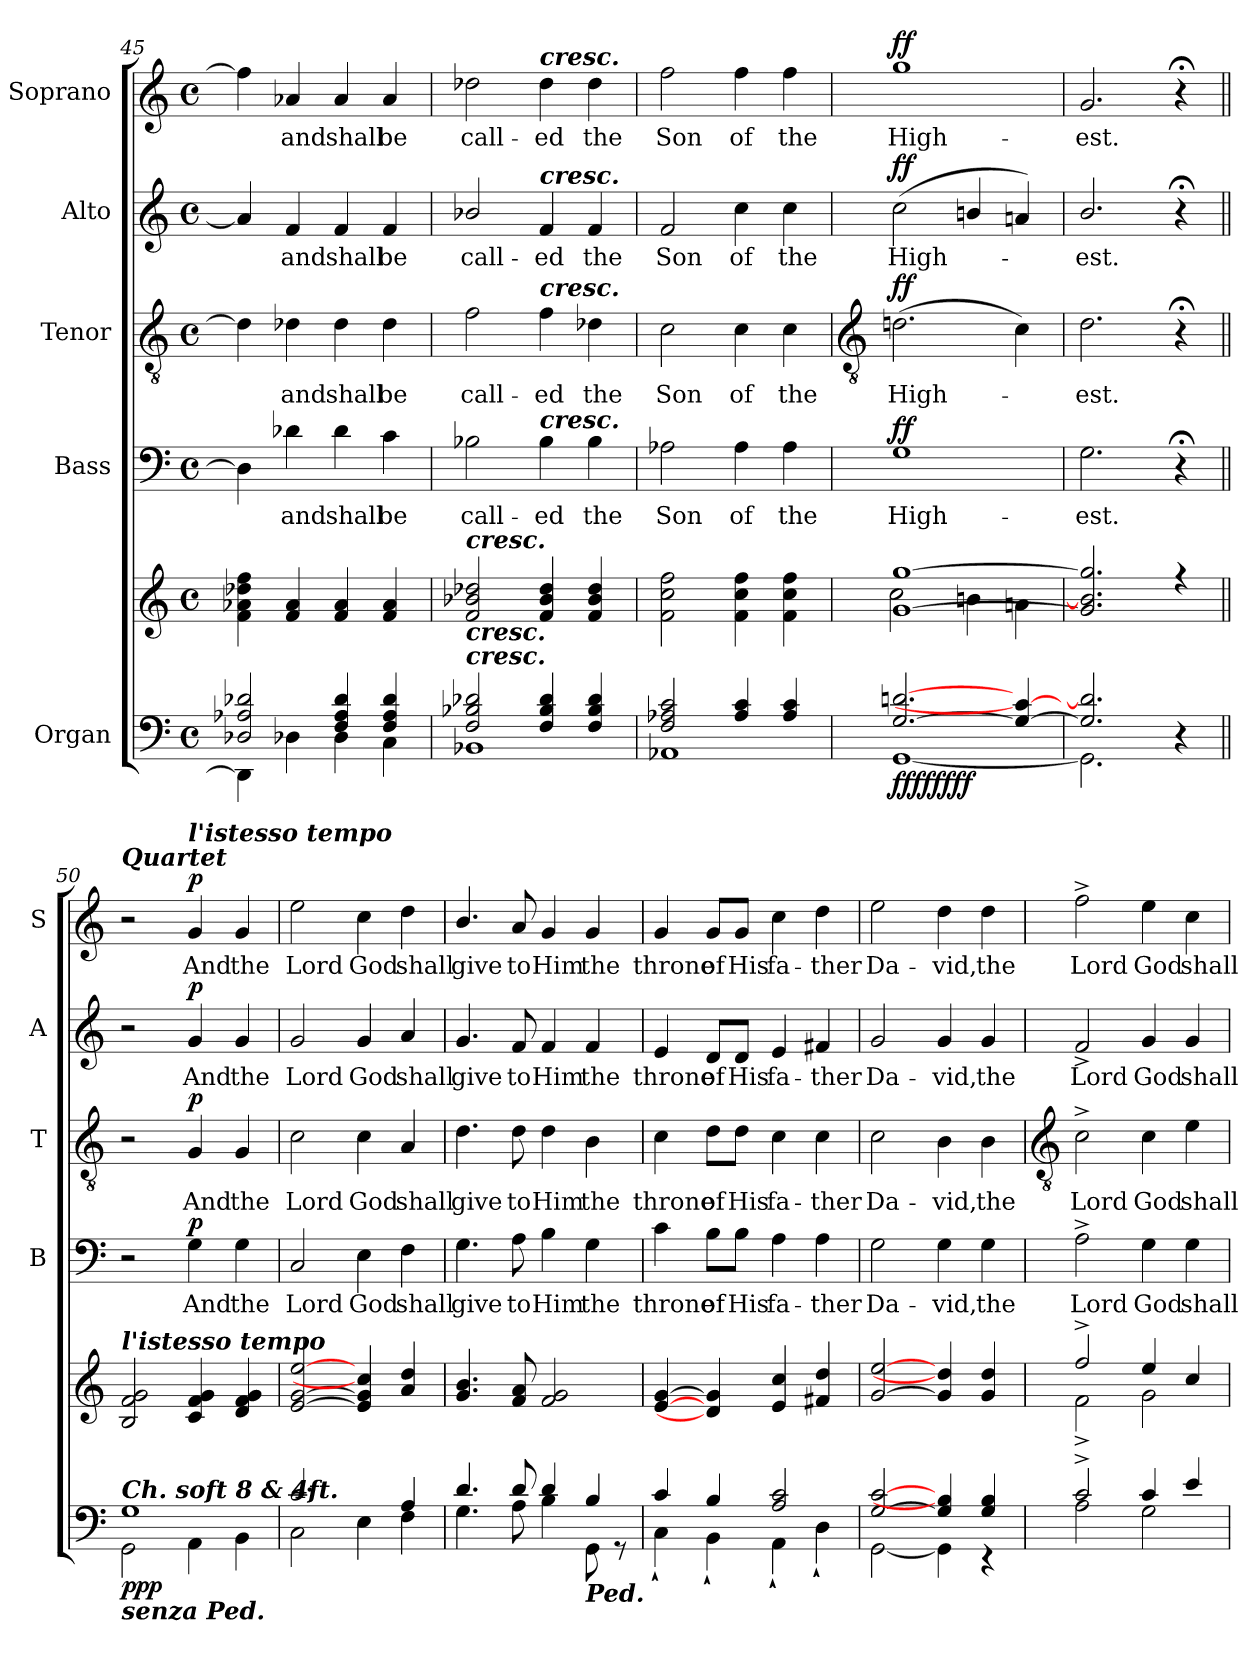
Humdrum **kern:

**kern	**kern	**dynam	**kern	**text	**dynam	**kern	**text	**dynam	**kern	**text	**dynam	**kern	**text	**dynam
*part5	*part5	*part5	*part4	*part4	*part4	*part3	*part3	*part3	*part2	*part2	*part2	*part1	*part1	*part1
*staff6	*staff5	*staff5/6	*staff4	*staff4	*staff4	*staff3	*staff3	*staff3	*staff2	*staff2	*staff2	*staff1	*staff1	*staff1
*I"Organ	*	*	*I"Bass	*	*	*I"Tenor	*	*	*I"Alto	*	*	*I"Soprano	*	*
*	*	*	*I'B	*	*	*I'T	*	*	*I'A	*	*	*I'S	*	*
*clefF4	*clefG2	*	*clefF4	*	*	*clefGv2	*	*	*clefG2	*	*	*clefG2	*	*
*k[]	*k[]	*	*k[]	*	*	*k[]	*	*	*k[]	*	*	*k[]	*	*
*C:	*C:	*	*C:	*	*	*C:	*	*	*C:	*	*	*C:	*	*
*M4/4	*M4/4	*	*M4/4	*	*	*M4/4	*	*	*M4/4	*	*	*M4/4	*	*
*met(c)	*met(c)	*	*met(c)	*	*	*met(c)	*	*	*met(c)	*	*	*met(c)	*	*
=45	=45	=45	=45	=45	=45	=45	=45	=45	=45	=45	=45	=45	=45	=45
*^	*	*	*	*	*	*	*	*	*	*	*	*	*	*
2D-X/ 2A-X/ 2d-X/	4DD-\]	4f 4a-X 4dd-X 4ff	.	4D-]	.	.	4d-]	.	.	4a-]	.	.	4ff]	.	.
!	!	!	!	!	!LO:LY:b	!	!	!LO:LY:b	!	!	!LO:LY:b	!	!	!LO:LY:b	!
.	4D-X\	4f 4a-	.	4d-X	and	.	4d-	and	.	4f	and	.	4a-X	and	.
!	!	!	!	!	!LO:LY:b	!	!	!LO:LY:b	!	!	!LO:LY:b	!	!	!LO:LY:b	!
4F/ 4A-/ 4d-/	4D-\	4f 4a-	.	4d-	shall	.	4d-	shall	.	4f	shall	.	4a-	shall	.
!	!	!	!	!	!LO:LY:b	!	!	!LO:LY:b	!	!	!LO:LY:b	!	!	!LO:LY:b	!
4F/ 4A-/ 4d-/	4C\	4f 4a-	.	4c	be	.	4d-	be	.	4f	be	.	4a-	be	.
=46	=46	=46	=46	=46	=46	=46	=46	=46	=46	=46	=46	=46	=46	=46	=46
!	!	!LO:TX:a:Bi:t=cresc.	!	!	!	!	!	!	!	!	!	!	!	!	!
!LO:TX:a:Bi:t=cresc.	!	!	!	!	!	!	!	!	!	!	!	!	!	!	!
!LO:TX:a:Bi:t=cresc.	!	!	!	!	!	!	!	!	!	!	!	!	!	!	!
!	!	!	!	!	!LO:LY:b	!	!	!LO:LY:b	!	!	!LO:LY:b	!	!	!LO:LY:b	!
2F/ 2B-X/ 2d-X/	1BB-X\	2f 2b-X 2dd-X	.	2B-X	call-	.	2f	call-	.	2b-X/	call-	.	2dd-X	call-	.
!	!	!	!	!	!	!	!	!	!	!	!	!	!LO:TX:a:Bi:t=cresc.	!	!
!	!	!	!	!	!	!	!	!	!	!LO:TX:a:Bi:t=cresc.	!	!	!	!	!
!	!	!	!	!	!	!	!LO:TX:a:Bi:t=cresc.	!	!	!	!	!	!	!	!
!	!	!	!	!LO:TX:a:Bi:t=cresc.	!	!	!	!	!	!	!	!	!	!	!
!	!	!	!	!	!LO:LY:b	!	!	!LO:LY:b	!	!	!LO:LY:b	!	!	!LO:LY:b	!
4F/ 4B-/ 4d-/	.	4f 4b- 4dd-	.	4B-	-ed	.	4f	-ed	.	4f	-ed	.	4dd-	-ed	.
!	!	!	!	!	!LO:LY:b	!	!	!LO:LY:b	!	!	!LO:LY:b	!	!	!LO:LY:b	!
4F/ 4B-/ 4d-/	.	4f 4b- 4dd-	.	4B-	the	.	4d-X	the	.	4f	the	.	4dd-	the	.
=47	=47	=47	=47	=47	=47	=47	=47	=47	=47	=47	=47	=47	=47	=47	=47
!	!	!	!	!	!LO:LY:b	!	!	!LO:LY:b	!	!	!LO:LY:b	!	!	!LO:LY:b	!
2F/ 2A-X/ 2c/	1AA-X\	2f 2cc 2ff	.	2A-X	Son	.	2c	Son	.	2f	Son	.	2ff	Son	.
!	!	!	!	!	!LO:LY:b	!	!	!LO:LY:b	!	!	!LO:LY:b	!	!	!LO:LY:b	!
4A-/ 4c/	.	4f 4cc 4ff	.	4A-	of	.	4c	of	.	4cc	of	.	4ff	of	.
!	!	!	!	!	!LO:LY:b	!	!	!LO:LY:b	!	!	!LO:LY:b	!	!	!LO:LY:b	!
4A-/ 4c/	.	4f 4cc 4ff	.	4A-	the	.	4c	the	.	4cc	the	.	4ff	the	.
!!LO:LB:g=z
=48	=48	=48	=48	=48	=48	=48	=48	=48	=48	=48	=48	=48	=48	=48	=48
*	*	*	*	*	*	*	*clefGv2	*	*	*	*	*	*	*	*
*	*	*^	*	*	*	*	*	*	*	*	*	*	*	*	*
!	!	!	!	!LO:DY:b=2	!	!LO:LY:b	!	!	!LO:LY:b	!	!	!LO:LY:b	!	!	!LO:LY:b	!
!	!	!	!	!LO:DY:n=1:b=2	!	!	!	!	!	!	!	!	!	!	!	!
!	!	!	!	!LO:DY:n=2:b	!	!	!	!	!	!	!	!	!	!	!	!
!	!	!	!	!LO:DY:n=3:b	!	!	!LO:DY:b	!	!	!LO:DY:b	!	!	!LO:DY:b	!	!	!LO:DY:b
[2.G/ [2.dn/	[1GG\	[1g [1gg	2cc\	ff ff ff ff	1G	High-	ff	(>2.dn	High-	ff	(<2cc	High-	ff	1gg	High-	ff
.	.	.	4bn\	.	.	.	.	.	.	.	4bn/	.	.	.	.	.
4G/_ 4c/_	.	.	4an\	.	.	.	.	4c)	.	.	4an)	.	.	.	.	.
=49	=49	=49	=49	=49	=49	=49	=49	=49	=49	=49	=49	=49	=49	=49	=49	=49
!	!	!	!	!	!	!LO:LY:b	!	!	!LO:LY:b	!	!	!LO:LY:b	!	!	!LO:LY:b	!
2.G/] 2.d/]	2.GG\]	2.g] 2.b] 2.gg]	1ryy	.	2.G	-est.	.	2.d	est.	.	2.b/	est.	.	2.g	-est.	.
4ryy	4r	4r	.	.	4r;<	.	.	4r;<	.	.	4r;<	.	.	4r;<	.	.
=50||	=50||	=50||	=50||	=50||	=50||	=50||	=50||	=50||	=50||	=50||	=50||	=50||	=50||	=50||	=50||	=50||
!	!	!	!	!	!	!	!	!	!	!	!	!	!	!LO:TX:a:Bi:t=Quartet	!	!
!	!	!LO:TX:a:Bi:t=l'istesso tempo	!	!	!	!	!	!	!	!	!	!	!	!	!	!
!LO:TX:a:Bi:t=Ch. soft 8 & 4ft.	!	!	!	!	!	!	!	!	!	!	!	!	!	!	!	!
!LO:TX:b:Bi:t=senza Ped.	!	!	!	!	!	!	!	!	!	!	!	!	!	!	!	!
!	!	!	!	!LO:DY:b=2	!	!	!	!	!	!	!	!	!	!	!	!
!	!	!	!	!LO:DY:n=1:b=2	!	!	!	!	!	!	!	!	!	!	!	!
!	!	!	!	!LO:DY:n=2:b	!	!	!	!	!	!	!	!	!	!	!	!
1G/	2GG\	2B 2f 2g	1ryy	p p p	2r	.	.	2r	.	.	2r	.	.	2r	.	.
!	!	!	!	!	!	!	!	!	!	!	!	!	!	!LO:TX:a:Bi:t=l'istesso tempo	!	!
!	!	!	!	!	!	!LO:LY:b	!LO:DY:b	!	!LO:LY:b	!LO:DY:b	!	!LO:LY:b	!LO:DY:b	!	!LO:LY:b	!LO:DY:b
.	4AA\	4c 4f 4g	.	.	4G	And	p	4G	And	p	4g	And	p	4g	And	p
!	!	!	!	!	!	!LO:LY:b	!	!	!LO:LY:b	!	!	!LO:LY:b	!	!	!LO:LY:b	!
.	4BB\	4d 4f 4g	.	.	4G	the	.	4G	the	.	4g	the	.	4g	the	.
=51	=51	=51	=51	=51	=51	=51	=51	=51	=51	=51	=51	=51	=51	=51	=51	=51
!	!	!	!	!	!	!LO:LY:b	!	!	!LO:LY:b	!	!	!LO:LY:b	!	!	!LO:LY:b	!
2.c/	2C\	[2e [2g [2ee	1ryy	.	2C	Lord	.	2c	Lord	.	2g	Lord	.	2ee	Lord	.
!	!	!	!	!	!	!LO:LY:b	!	!	!LO:LY:b	!	!	!LO:LY:b	!	!	!LO:LY:b	!
.	4E\	4e] 4g] 4cc]	.	.	4E	God	.	4c	God	.	4g	God	.	4cc	God	.
!	!	!	!	!	!	!LO:LY:b	!	!	!LO:LY:b	!	!	!LO:LY:b	!	!	!LO:LY:b	!
4A/	4F\	4a 4dd	.	.	4F	shall	.	4A	shall	.	4a	shall	.	4dd	shall	.
=52	=52	=52	=52	=52	=52	=52	=52	=52	=52	=52	=52	=52	=52	=52	=52	=52
!	!	!	!	!	!	!LO:LY:b	!	!	!LO:LY:b	!	!	!LO:LY:b	!	!	!LO:LY:b	!
4.d/	4.G\	4.g 4.b	1ryy	.	4.G\	give	.	4.d\	give	.	4.g/	give	.	4.b/	give	.
!	!	!	!	!	!	!LO:LY:b	!	!	!LO:LY:b	!	!	!LO:LY:b	!	!	!LO:LY:b	!
8d/	8A\	8f 8a	.	.	8A	to	.	8d	to	.	8f	to	.	8a	to	.
!	!	!	!	!	!	!LO:LY:b	!	!	!LO:LY:b	!	!	!LO:LY:b	!	!	!LO:LY:b	!
4d/	4B\	2f 2g	.	.	4B	Him	.	4d	Him	.	4f	Him	.	4g	Him	.
!LO:TX:b:Bi:t=Ped.	!	!	!	!	!	!	!	!	!	!	!	!	!	!	!	!
!	!	!	!	!	!	!LO:LY:b	!	!	!LO:LY:b	!	!	!LO:LY:b	!	!	!LO:LY:b	!
4B/	8GG\	.	.	.	4G	the	.	4B	the	.	4f	the	.	4g	the	.
.	8r	.	.	.	.	.	.	.	.	.	.	.	.	.	.	.
=53	=53	=53	=53	=53	=53	=53	=53	=53	=53	=53	=53	=53	=53	=53	=53	=53
!	!	!	!	!	!	!LO:LY:b	!	!	!LO:LY:b	!	!	!LO:LY:b	!	!	!LO:LY:b	!
4c/	4C`\	[4e [4g	1ryy	.	4c	throne	.	4c	throne	.	4e	throne	.	4g	throne	.
!	!	!	!	!	!	!LO:LY:b	!	!	!LO:LY:b	!	!	!LO:LY:b	!	!	!LO:LY:b	!
4B/	4BB`\	4d] 4g]	.	.	8B\L	of	.	8d\L	of	.	8d/L	of	.	8g/L	of	.
!	!	!	!	!	!	!LO:LY:b	!	!	!LO:LY:b	!	!	!LO:LY:b	!	!	!LO:LY:b	!
.	.	.	.	.	8B\J	His	.	8d\J	His	.	8d/J	His	.	8g/J	His	.
!	!	!	!	!	!	!LO:LY:b	!	!	!LO:LY:b	!	!	!LO:LY:b	!	!	!LO:LY:b	!
2A/ 2c/	4AA`\	4e 4cc	.	.	4A	fa-	.	4c	fa-	.	4e	fa-	.	4cc	fa-	.
!	!	!	!	!	!	!LO:LY:b	!	!	!LO:LY:b	!	!	!LO:LY:b	!	!	!LO:LY:b	!
.	4D`\	4f#X 4dd	.	.	4A	-ther	.	4c	-ther	.	4f#X	-ther	.	4dd	-ther	.
=54	=54	=54	=54	=54	=54	=54	=54	=54	=54	=54	=54	=54	=54	=54	=54	=54
!	!	!	!	!	!	!LO:LY:b	!	!	!LO:LY:b	!	!	!LO:LY:b	!	!	!LO:LY:b	!
[2G/ [2c/	[2GG\	[2g [2ee	1ryy	.	2G	Da-	.	2c	Da-	.	2g	Da-	.	2ee	Da-	.
!	!	!	!	!	!	!LO:LY:b	!	!	!LO:LY:b	!	!	!LO:LY:b	!	!	!LO:LY:b	!
4G/] 4B/]	4GG\]	4g] 4dd]	.	.	4G	-vid,	.	4B	-vid,	.	4g	-vid,	.	4dd	-vid,	.
!	!	!	!	!	!	!LO:LY:b	!	!	!LO:LY:b	!	!	!LO:LY:b	!	!	!LO:LY:b	!
4G/ 4B/	4r	4g 4dd	.	.	4G	the	.	4B	the	.	4g	the	.	4dd	the	.
!!LO:LB:g=z
=55	=55	=55	=55	=55	=55	=55	=55	=55	=55	=55	=55	=55	=55	=55	=55	=55
*	*	*	*	*	*	*	*	*clefGv2	*	*	*	*	*	*	*	*
!	!	!	!	!	!	!LO:LY:b	!	!	!LO:LY:b	!	!	!LO:LY:b	!	!	!LO:LY:b	!
2c^/	2A\	2ff^/	2f^\	.	2A^	Lord	.	2c^	Lord	.	2f^	Lord	.	2ff^	Lord	.
!	!	!	!	!	!	!LO:LY:b	!	!	!LO:LY:b	!	!	!LO:LY:b	!	!	!LO:LY:b	!
4c/	2G\	4ee/	2g\	.	4G	God	.	4c	God	.	4g	God	.	4ee	God	.
!	!	!	!	!	!	!LO:LY:b	!	!	!LO:LY:b	!	!	!LO:LY:b	!	!	!LO:LY:b	!
4e/	.	4cc/	.	.	4G	shall	.	4e	shall	.	4g	shall	.	4cc	shall	.
*v	*v	*	*	*	*	*	*	*	*	*	*	*	*	*	*	*
*	*v	*v	*	*	*	*	*	*	*	*	*	*	*	*	*
=	=	=	=	=	=	=	=	=	=	=	=	=	=	=
*-	*-	*-	*-	*-	*-	*-	*-	*-	*-	*-	*-	*-	*-	*-
